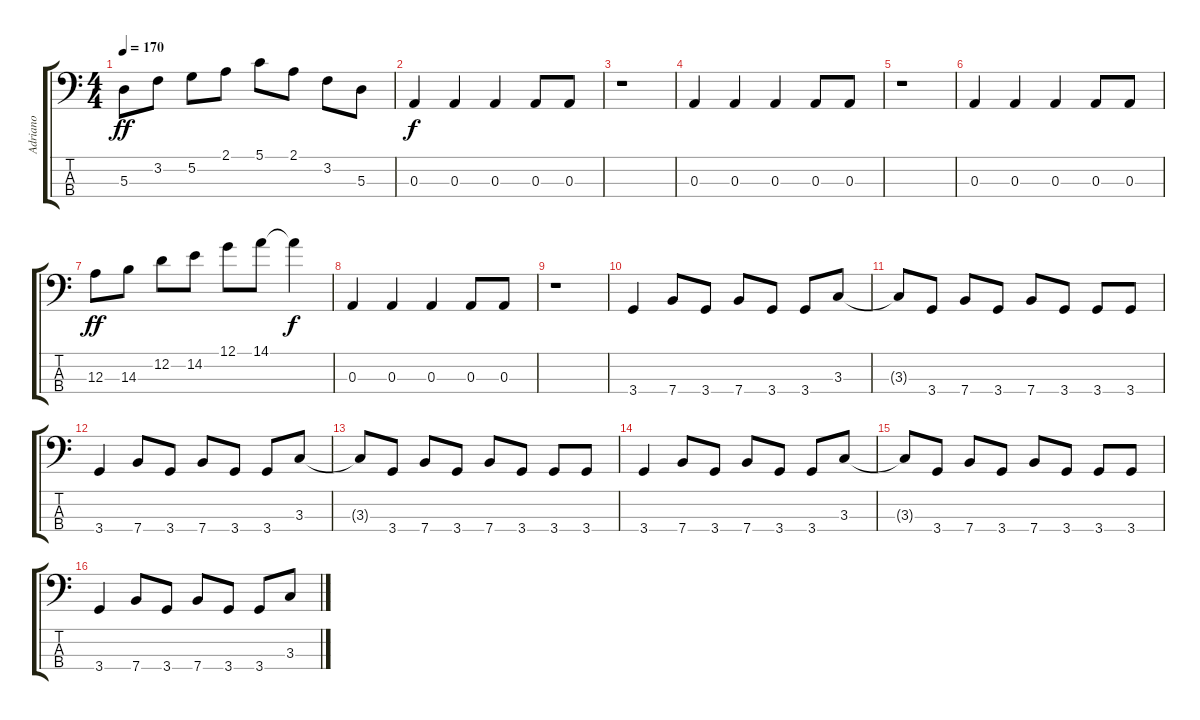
\track ("Adriano" "Adriano") {instrument slapbass2}
\staff {score tabs}
\tuning (G2 D2 A1 E1) {hide}
\ts (4 4)
\tempo 170
\clef f4
\ks c
5.3.8{dy ff} 3.2.8 5.2.8 2.1.8 5.1.8 2.1.8 3.2.8 5.3.8 |
0.3.4{dy f} 0.3.4 0.3.4 0.3.8 0.3.8 |
r.1 |
0.3.4 0.3.4 0.3.4 0.3.8 0.3.8 |
r.1 |
0.3.4 0.3.4 0.3.4 0.3.8 0.3.8 |
12.3.8{dy ff} 14.3.8 12.2.8 14.2.8 12.1.8 14.1.8 14.1{t}.4{dy f} |
0.3.4 0.3.4 0.3.4 0.3.8 0.3.8 |
r.1 |
3.4.4 7.4.8 3.4.8 7.4.8 3.4.8 3.4.8 3.3.8 |
3.3{t}.8 3.4.8 7.4.8 3.4.8 7.4.8 3.4.8 3.4.8 3.4.8 |
3.4.4 7.4.8 3.4.8 7.4.8 3.4.8 3.4.8 3.3.8 |
3.3{t}.8 3.4.8 7.4.8 3.4.8 7.4.8 3.4.8 3.4.8 3.4.8 |
3.4.4 7.4.8 3.4.8 7.4.8 3.4.8 3.4.8 3.3.8 |
3.3{t}.8 3.4.8 7.4.8 3.4.8 7.4.8 3.4.8 3.4.8 3.4.8 |
3.4.4 7.4.8 3.4.8 7.4.8 3.4.8 3.4.8 3.3.8
